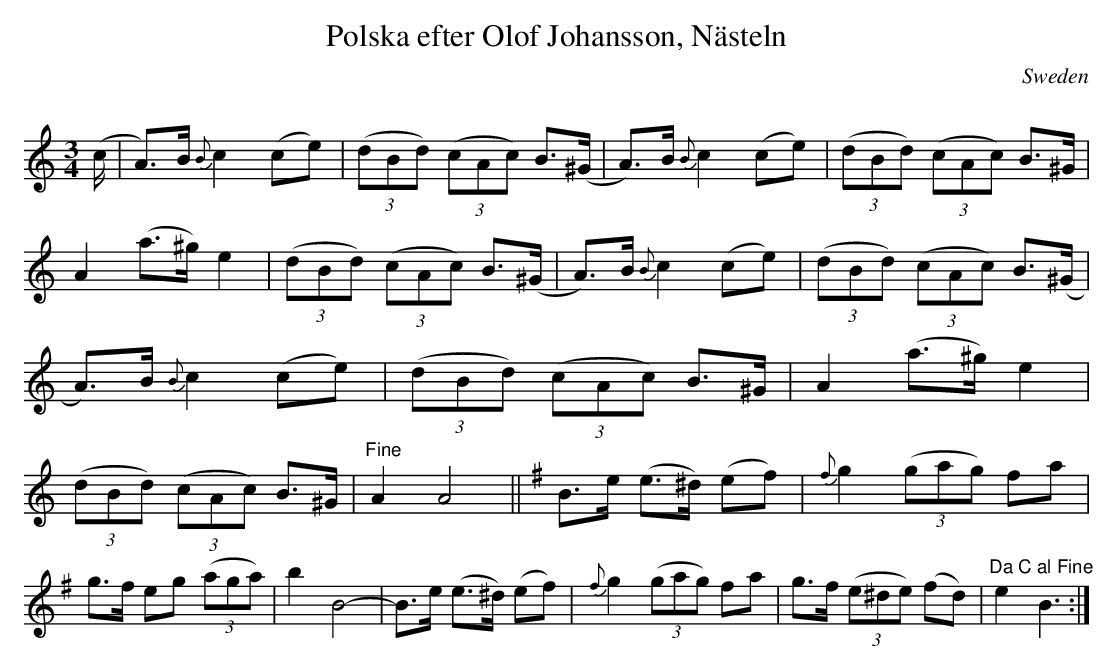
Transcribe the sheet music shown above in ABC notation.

X:1
T:Polska efter Olof Johansson, N\"asteln
Q:148
M:3/4
L:1/8
O:Sweden
K:Am
(c/|\
A>)B {B}c2 (ce) | ((3dBd) ((3cAc) B>(^G | \
A>)B {B}c2 (ce) | ((3dBd) ((3cAc) B>^G | \
A2 (a>^g) e2 | ((3dBd) ((3cAc) B>(^G | \
A>)B {B}c2 (ce) | ((3dBd) ((3cAc) B>(^G | \
A>)B {B}c2 (ce) | ((3dBd) ((3cAc) B>^G | \
A2 (a>^g) e2 | ((3dBd) ((3cAc) B>^G |\
"Fine"A2 A4 || \
K:G
B>e (e>^d) (ef) | {f}g2 ((3gag) fa | \
g>f eg ((3aga) | b2 B4-|B>e  (e>^d) (ef) | \
{f}g2 ((3gag) fa | g>f ((3e^de) (fd) |\
"Da C al Fine" e2 B3 :|
